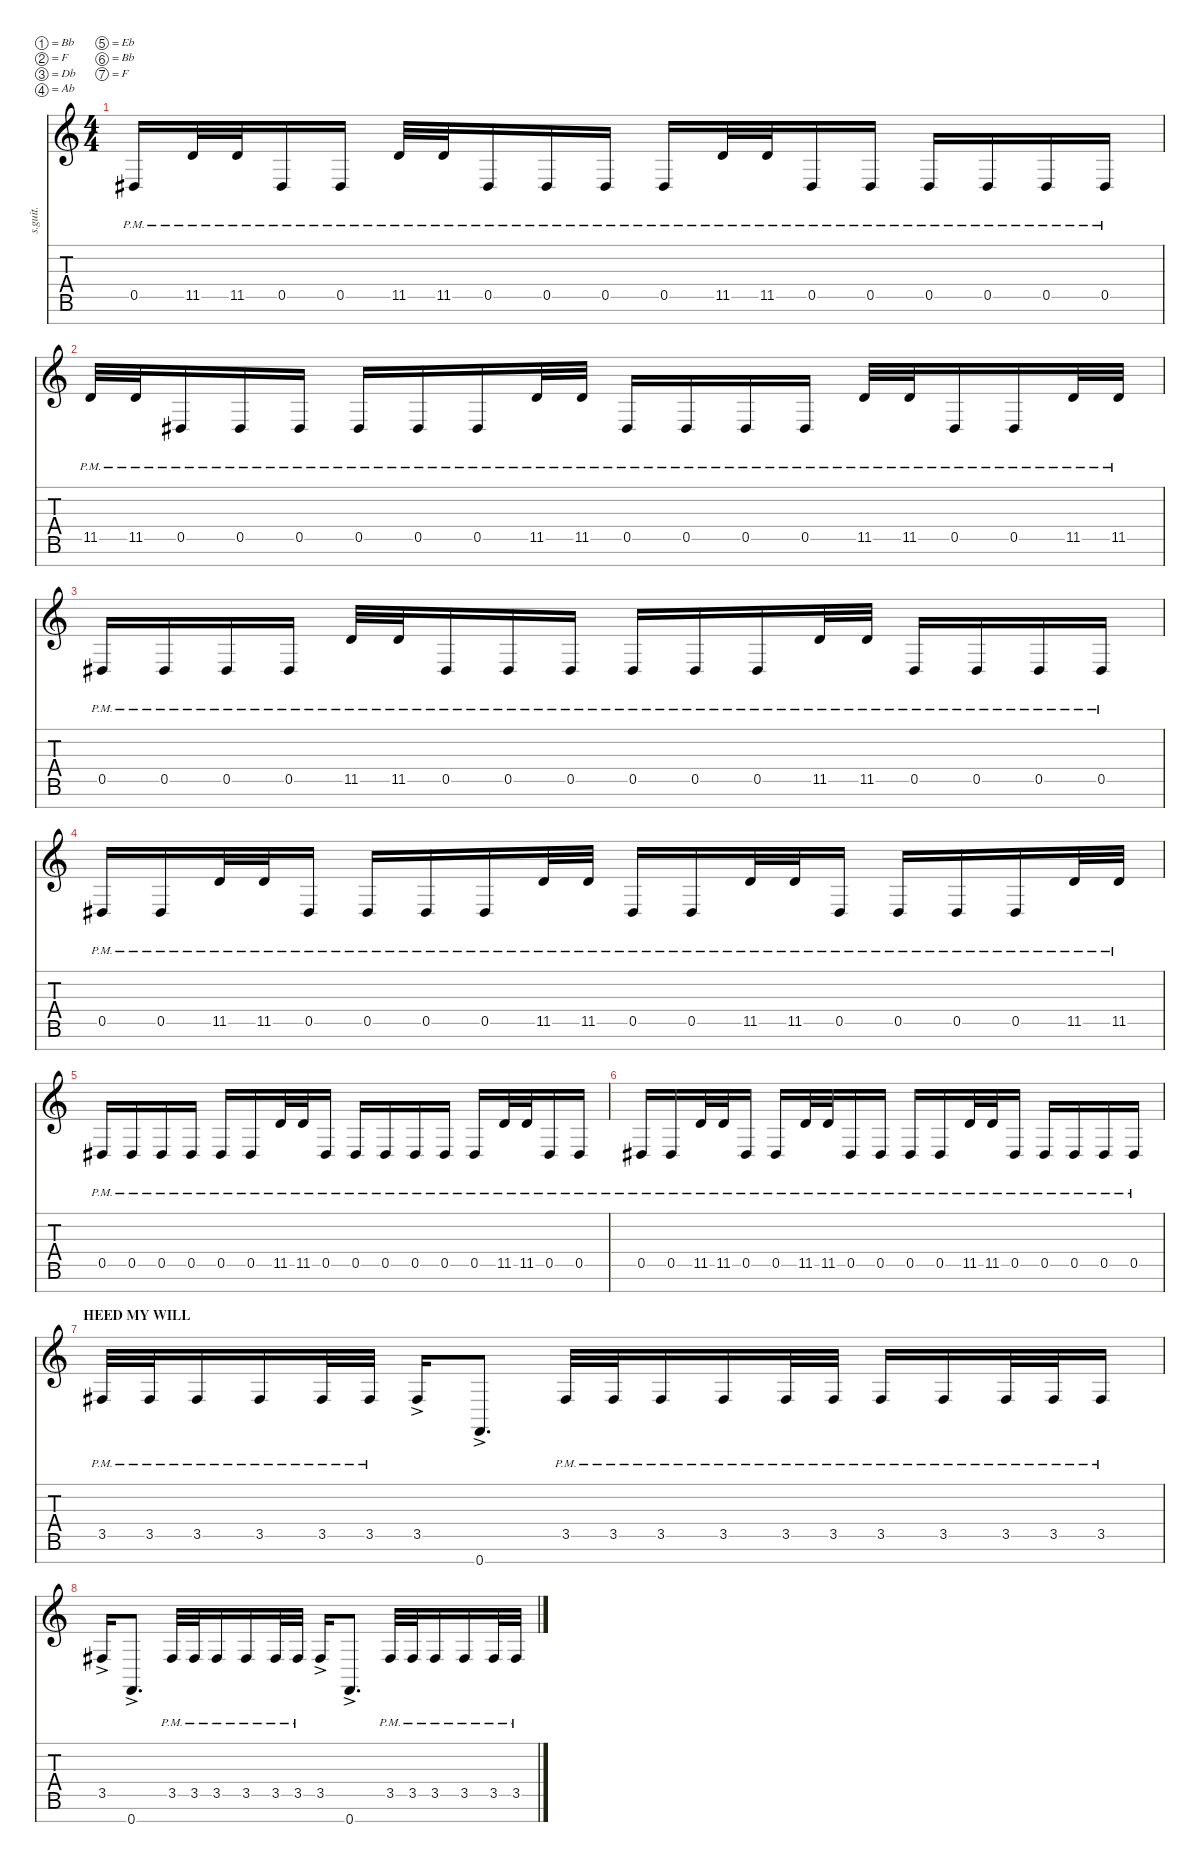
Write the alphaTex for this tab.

\defaultSystemsLayout 4
\hideDynamics
\bracketExtendMode nobrackets
\track ("Fredrik Thordendal (Guitar 1)" "s.guit.") {instrument distortionguitar}
\staff {score tabs}
\tuning (Bb3 F3 Db3 Ab2 Eb2 Bb1 F1)
\ts (4 4)
\tempo (115 hide)
\clef g2
\ks c
0.5{pm acc #}.16{lyrics (0 "") lyrics (1 "") lyrics (2 "") lyrics (3 "") lyrics (4 "") dy f} 11.5{pm}.32{lyrics (0 "") lyrics (1 "") lyrics (2 "") lyrics (3 "") lyrics (4 "")} 11.5{pm}.32{lyrics (0 "") lyrics (1 "") lyrics (2 "") lyrics (3 "") lyrics (4 "")} 0.5{pm acc #}.16{lyrics (0 "") lyrics (1 "") lyrics (2 "") lyrics (3 "") lyrics (4 "")} 0.5{pm acc #}.16{lyrics (0 "") lyrics (1 "") lyrics (2 "") lyrics (3 "") lyrics (4 "")} 11.5{pm}.32{lyrics (0 "") lyrics (1 "") lyrics (2 "") lyrics (3 "") lyrics (4 "")} 11.5{pm}.32{lyrics (0 "") lyrics (1 "") lyrics (2 "") lyrics (3 "") lyrics (4 "")} 0.5{pm acc #}.16{lyrics (0 "") lyrics (1 "") lyrics (2 "") lyrics (3 "") lyrics (4 "")} 0.5{pm acc #}.16{lyrics (0 "") lyrics (1 "") lyrics (2 "") lyrics (3 "") lyrics (4 "")} 0.5{pm acc #}.16{lyrics (0 "") lyrics (1 "") lyrics (2 "") lyrics (3 "") lyrics (4 "")} 0.5{pm acc #}.16{lyrics (0 "") lyrics (1 "") lyrics (2 "") lyrics (3 "") lyrics (4 "")} 11.5{pm}.32{lyrics (0 "") lyrics (1 "") lyrics (2 "") lyrics (3 "") lyrics (4 "")} 11.5{pm}.32{lyrics (0 "") lyrics (1 "") lyrics (2 "") lyrics (3 "") lyrics (4 "")} 0.5{pm acc #}.16{lyrics (0 "") lyrics (1 "") lyrics (2 "") lyrics (3 "") lyrics (4 "")} 0.5{pm acc #}.16{lyrics (0 "") lyrics (1 "") lyrics (2 "") lyrics (3 "") lyrics (4 "")} 0.5{pm acc #}.16{lyrics (0 "") lyrics (1 "") lyrics (2 "") lyrics (3 "") lyrics (4 "")} 0.5{pm acc #}.16{lyrics (0 "") lyrics (1 "") lyrics (2 "") lyrics (3 "") lyrics (4 "")} 0.5{pm acc #}.16{lyrics (0 "") lyrics (1 "") lyrics (2 "") lyrics (3 "") lyrics (4 "")} 0.5{pm acc #}.16{lyrics (0 "") lyrics (1 "") lyrics (2 "") lyrics (3 "") lyrics (4 "")} |
11.5{pm}.32{lyrics (0 "") lyrics (1 "") lyrics (2 "") lyrics (3 "") lyrics (4 "")} 11.5{pm}.32{lyrics (0 "") lyrics (1 "") lyrics (2 "") lyrics (3 "") lyrics (4 "")} 0.5{pm acc #}.16{lyrics (0 "") lyrics (1 "") lyrics (2 "") lyrics (3 "") lyrics (4 "")} 0.5{pm acc #}.16{lyrics (0 "") lyrics (1 "") lyrics (2 "") lyrics (3 "") lyrics (4 "")} 0.5{pm acc #}.16{lyrics (0 "") lyrics (1 "") lyrics (2 "") lyrics (3 "") lyrics (4 "")} 0.5{pm acc #}.16{lyrics (0 "") lyrics (1 "") lyrics (2 "") lyrics (3 "") lyrics (4 "")} 0.5{pm acc #}.16{lyrics (0 "") lyrics (1 "") lyrics (2 "") lyrics (3 "") lyrics (4 "")} 0.5{pm acc #}.16{lyrics (0 "") lyrics (1 "") lyrics (2 "") lyrics (3 "") lyrics (4 "")} 11.5{pm}.32{lyrics (0 "") lyrics (1 "") lyrics (2 "") lyrics (3 "") lyrics (4 "")} 11.5{pm}.32{lyrics (0 "") lyrics (1 "") lyrics (2 "") lyrics (3 "") lyrics (4 "")} 0.5{pm acc #}.16{lyrics (0 "") lyrics (1 "") lyrics (2 "") lyrics (3 "") lyrics (4 "")} 0.5{pm acc #}.16{lyrics (0 "") lyrics (1 "") lyrics (2 "") lyrics (3 "") lyrics (4 "")} 0.5{pm acc #}.16{lyrics (0 "") lyrics (1 "") lyrics (2 "") lyrics (3 "") lyrics (4 "")} 0.5{pm acc #}.16{lyrics (0 "") lyrics (1 "") lyrics (2 "") lyrics (3 "") lyrics (4 "")} 11.5{pm}.32{lyrics (0 "") lyrics (1 "") lyrics (2 "") lyrics (3 "") lyrics (4 "")} 11.5{pm}.32{lyrics (0 "") lyrics (1 "") lyrics (2 "") lyrics (3 "") lyrics (4 "")} 0.5{pm acc #}.16{lyrics (0 "") lyrics (1 "") lyrics (2 "") lyrics (3 "") lyrics (4 "")} 0.5{pm acc #}.16{lyrics (0 "") lyrics (1 "") lyrics (2 "") lyrics (3 "") lyrics (4 "")} 11.5{pm}.32{lyrics (0 "") lyrics (1 "") lyrics (2 "") lyrics (3 "") lyrics (4 "")} 11.5{pm}.32{lyrics (0 "") lyrics (1 "") lyrics (2 "") lyrics (3 "") lyrics (4 "")} |
0.5{pm acc #}.16{lyrics (0 "") lyrics (1 "") lyrics (2 "") lyrics (3 "") lyrics (4 "")} 0.5{pm acc #}.16{lyrics (0 "") lyrics (1 "") lyrics (2 "") lyrics (3 "") lyrics (4 "")} 0.5{pm acc #}.16{lyrics (0 "") lyrics (1 "") lyrics (2 "") lyrics (3 "") lyrics (4 "")} 0.5{pm acc #}.16{lyrics (0 "") lyrics (1 "") lyrics (2 "") lyrics (3 "") lyrics (4 "")} 11.5{pm}.32{lyrics (0 "") lyrics (1 "") lyrics (2 "") lyrics (3 "") lyrics (4 "")} 11.5{pm}.32{lyrics (0 "") lyrics (1 "") lyrics (2 "") lyrics (3 "") lyrics (4 "")} 0.5{pm acc #}.16{lyrics (0 "") lyrics (1 "") lyrics (2 "") lyrics (3 "") lyrics (4 "")} 0.5{pm acc #}.16{lyrics (0 "") lyrics (1 "") lyrics (2 "") lyrics (3 "") lyrics (4 "")} 0.5{pm acc #}.16{lyrics (0 "") lyrics (1 "") lyrics (2 "") lyrics (3 "") lyrics (4 "")} 0.5{pm acc #}.16{lyrics (0 "") lyrics (1 "") lyrics (2 "") lyrics (3 "") lyrics (4 "")} 0.5{pm acc #}.16{lyrics (0 "") lyrics (1 "") lyrics (2 "") lyrics (3 "") lyrics (4 "")} 0.5{pm acc #}.16{lyrics (0 "") lyrics (1 "") lyrics (2 "") lyrics (3 "") lyrics (4 "")} 11.5{pm}.32{lyrics (0 "") lyrics (1 "") lyrics (2 "") lyrics (3 "") lyrics (4 "")} 11.5{pm}.32{lyrics (0 "") lyrics (1 "") lyrics (2 "") lyrics (3 "") lyrics (4 "")} 0.5{pm acc #}.16{lyrics (0 "") lyrics (1 "") lyrics (2 "") lyrics (3 "") lyrics (4 "")} 0.5{pm acc #}.16{lyrics (0 "") lyrics (1 "") lyrics (2 "") lyrics (3 "") lyrics (4 "")} 0.5{pm acc #}.16{lyrics (0 "") lyrics (1 "") lyrics (2 "") lyrics (3 "") lyrics (4 "")} 0.5{pm acc #}.16{lyrics (0 "") lyrics (1 "") lyrics (2 "") lyrics (3 "") lyrics (4 "")} |
0.5{pm acc #}.16{lyrics (0 "") lyrics (1 "") lyrics (2 "") lyrics (3 "") lyrics (4 "")} 0.5{pm acc #}.16{lyrics (0 "") lyrics (1 "") lyrics (2 "") lyrics (3 "") lyrics (4 "")} 11.5{pm}.32{lyrics (0 "") lyrics (1 "") lyrics (2 "") lyrics (3 "") lyrics (4 "")} 11.5{pm}.32{lyrics (0 "") lyrics (1 "") lyrics (2 "") lyrics (3 "") lyrics (4 "")} 0.5{pm acc #}.16{lyrics (0 "") lyrics (1 "") lyrics (2 "") lyrics (3 "") lyrics (4 "")} 0.5{pm acc #}.16{lyrics (0 "") lyrics (1 "") lyrics (2 "") lyrics (3 "") lyrics (4 "")} 0.5{pm acc #}.16{lyrics (0 "") lyrics (1 "") lyrics (2 "") lyrics (3 "") lyrics (4 "")} 0.5{pm acc #}.16{lyrics (0 "") lyrics (1 "") lyrics (2 "") lyrics (3 "") lyrics (4 "")} 11.5{pm}.32{lyrics (0 "") lyrics (1 "") lyrics (2 "") lyrics (3 "") lyrics (4 "")} 11.5{pm}.32{lyrics (0 "") lyrics (1 "") lyrics (2 "") lyrics (3 "") lyrics (4 "")} 0.5{pm acc #}.16{lyrics (0 "") lyrics (1 "") lyrics (2 "") lyrics (3 "") lyrics (4 "")} 0.5{pm acc #}.16{lyrics (0 "") lyrics (1 "") lyrics (2 "") lyrics (3 "") lyrics (4 "")} 11.5{pm}.32{lyrics (0 "") lyrics (1 "") lyrics (2 "") lyrics (3 "") lyrics (4 "")} 11.5{pm}.32{lyrics (0 "") lyrics (1 "") lyrics (2 "") lyrics (3 "") lyrics (4 "")} 0.5{pm acc #}.16{lyrics (0 "") lyrics (1 "") lyrics (2 "") lyrics (3 "") lyrics (4 "")} 0.5{pm acc #}.16{lyrics (0 "") lyrics (1 "") lyrics (2 "") lyrics (3 "") lyrics (4 "")} 0.5{pm acc #}.16{lyrics (0 "") lyrics (1 "") lyrics (2 "") lyrics (3 "") lyrics (4 "")} 0.5{pm acc #}.16{lyrics (0 "") lyrics (1 "") lyrics (2 "") lyrics (3 "") lyrics (4 "")} 11.5{pm}.32{lyrics (0 "") lyrics (1 "") lyrics (2 "") lyrics (3 "") lyrics (4 "")} 11.5{pm}.32{lyrics (0 "") lyrics (1 "") lyrics (2 "") lyrics (3 "") lyrics (4 "")} |
0.5{pm acc #}.16{lyrics (0 "") lyrics (1 "") lyrics (2 "") lyrics (3 "") lyrics (4 "")} 0.5{pm acc #}.16{lyrics (0 "") lyrics (1 "") lyrics (2 "") lyrics (3 "") lyrics (4 "")} 0.5{pm acc #}.16{lyrics (0 "") lyrics (1 "") lyrics (2 "") lyrics (3 "") lyrics (4 "")} 0.5{pm acc #}.16{lyrics (0 "") lyrics (1 "") lyrics (2 "") lyrics (3 "") lyrics (4 "")} 0.5{pm acc #}.16{lyrics (0 "") lyrics (1 "") lyrics (2 "") lyrics (3 "") lyrics (4 "")} 0.5{pm acc #}.16{lyrics (0 "") lyrics (1 "") lyrics (2 "") lyrics (3 "") lyrics (4 "")} 11.5{pm}.32{lyrics (0 "") lyrics (1 "") lyrics (2 "") lyrics (3 "") lyrics (4 "")} 11.5{pm}.32{lyrics (0 "") lyrics (1 "") lyrics (2 "") lyrics (3 "") lyrics (4 "")} 0.5{pm acc #}.16{lyrics (0 "") lyrics (1 "") lyrics (2 "") lyrics (3 "") lyrics (4 "")} 0.5{pm acc #}.16{lyrics (0 "") lyrics (1 "") lyrics (2 "") lyrics (3 "") lyrics (4 "")} 0.5{pm acc #}.16{lyrics (0 "") lyrics (1 "") lyrics (2 "") lyrics (3 "") lyrics (4 "")} 0.5{pm acc #}.16{lyrics (0 "") lyrics (1 "") lyrics (2 "") lyrics (3 "") lyrics (4 "")} 0.5{pm acc #}.16{lyrics (0 "") lyrics (1 "") lyrics (2 "") lyrics (3 "") lyrics (4 "")} 0.5{pm acc #}.16{lyrics (0 "") lyrics (1 "") lyrics (2 "") lyrics (3 "") lyrics (4 "")} 11.5{pm}.32{lyrics (0 "") lyrics (1 "") lyrics (2 "") lyrics (3 "") lyrics (4 "")} 11.5{pm}.32{lyrics (0 "") lyrics (1 "") lyrics (2 "") lyrics (3 "") lyrics (4 "")} 0.5{pm acc #}.16{lyrics (0 "") lyrics (1 "") lyrics (2 "") lyrics (3 "") lyrics (4 "")} 0.5{pm acc #}.16{lyrics (0 "") lyrics (1 "") lyrics (2 "") lyrics (3 "") lyrics (4 "")} |
0.5{pm acc #}.16{lyrics (0 "") lyrics (1 "") lyrics (2 "") lyrics (3 "") lyrics (4 "")} 0.5{pm acc #}.16{lyrics (0 "") lyrics (1 "") lyrics (2 "") lyrics (3 "") lyrics (4 "")} 11.5{pm}.32{lyrics (0 "") lyrics (1 "") lyrics (2 "") lyrics (3 "") lyrics (4 "")} 11.5{pm}.32{lyrics (0 "") lyrics (1 "") lyrics (2 "") lyrics (3 "") lyrics (4 "")} 0.5{pm acc #}.16{lyrics (0 "") lyrics (1 "") lyrics (2 "") lyrics (3 "") lyrics (4 "")} 0.5{pm acc #}.16{lyrics (0 "") lyrics (1 "") lyrics (2 "") lyrics (3 "") lyrics (4 "")} 11.5{pm}.32{lyrics (0 "") lyrics (1 "") lyrics (2 "") lyrics (3 "") lyrics (4 "")} 11.5{pm}.32{lyrics (0 "") lyrics (1 "") lyrics (2 "") lyrics (3 "") lyrics (4 "")} 0.5{pm acc #}.16{lyrics (0 "") lyrics (1 "") lyrics (2 "") lyrics (3 "") lyrics (4 "")} 0.5{pm acc #}.16{lyrics (0 "") lyrics (1 "") lyrics (2 "") lyrics (3 "") lyrics (4 "")} 0.5{pm acc #}.16{lyrics (0 "") lyrics (1 "") lyrics (2 "") lyrics (3 "") lyrics (4 "")} 0.5{pm acc #}.16{lyrics (0 "") lyrics (1 "") lyrics (2 "") lyrics (3 "") lyrics (4 "")} 11.5{pm}.32{lyrics (0 "") lyrics (1 "") lyrics (2 "") lyrics (3 "") lyrics (4 "")} 11.5{pm}.32{lyrics (0 "") lyrics (1 "") lyrics (2 "") lyrics (3 "") lyrics (4 "")} 0.5{pm acc #}.16{lyrics (0 "") lyrics (1 "") lyrics (2 "") lyrics (3 "") lyrics (4 "")} 0.5{pm acc #}.16{lyrics (0 "") lyrics (1 "") lyrics (2 "") lyrics (3 "") lyrics (4 "")} 0.5{pm acc #}.16{lyrics (0 "") lyrics (1 "") lyrics (2 "") lyrics (3 "") lyrics (4 "")} 0.5{pm acc #}.16{lyrics (0 "") lyrics (1 "") lyrics (2 "") lyrics (3 "") lyrics (4 "")} 0.5{pm acc #}.16{lyrics (0 "") lyrics (1 "") lyrics (2 "") lyrics (3 "") lyrics (4 "")} |
\section ("" "HEED MY WILL")
3.5{pm acc #}.32{lyrics (0 "") lyrics (1 "") lyrics (2 "") lyrics (3 "") lyrics (4 "")} 3.5{pm acc #}.32{lyrics (0 "") lyrics (1 "") lyrics (2 "") lyrics (3 "") lyrics (4 "")} 3.5{pm acc #}.16{lyrics (0 "") lyrics (1 "") lyrics (2 "") lyrics (3 "") lyrics (4 "")} 3.5{pm acc #}.16{lyrics (0 "") lyrics (1 "") lyrics (2 "") lyrics (3 "") lyrics (4 "")} 3.5{pm acc #}.32{lyrics (0 "") lyrics (1 "") lyrics (2 "") lyrics (3 "") lyrics (4 "")} 3.5{pm acc #}.32{lyrics (0 "") lyrics (1 "") lyrics (2 "") lyrics (3 "") lyrics (4 "")} 3.5{ac acc #}.16{lyrics (0 "") lyrics (1 "") lyrics (2 "") lyrics (3 "") lyrics (4 "") dy pp} 0.7{ac}.8{d lyrics (0 "") lyrics (1 "") lyrics (2 "") lyrics (3 "") lyrics (4 "")} 3.5{pm acc #}.32{lyrics (0 "") lyrics (1 "") lyrics (2 "") lyrics (3 "") lyrics (4 "") dy f} 3.5{pm acc #}.32{lyrics (0 "") lyrics (1 "") lyrics (2 "") lyrics (3 "") lyrics (4 "")} 3.5{pm acc #}.16{lyrics (0 "") lyrics (1 "") lyrics (2 "") lyrics (3 "") lyrics (4 "")} 3.5{pm acc #}.16{lyrics (0 "") lyrics (1 "") lyrics (2 "") lyrics (3 "") lyrics (4 "")} 3.5{pm acc #}.32{lyrics (0 "") lyrics (1 "") lyrics (2 "") lyrics (3 "") lyrics (4 "")} 3.5{pm acc #}.32{lyrics (0 "") lyrics (1 "") lyrics (2 "") lyrics (3 "") lyrics (4 "")} 3.5{pm acc #}.16{lyrics (0 "") lyrics (1 "") lyrics (2 "") lyrics (3 "") lyrics (4 "")} 3.5{pm acc #}.16{lyrics (0 "") lyrics (1 "") lyrics (2 "") lyrics (3 "") lyrics (4 "")} 3.5{pm acc #}.32{lyrics (0 "") lyrics (1 "") lyrics (2 "") lyrics (3 "") lyrics (4 "")} 3.5{pm acc #}.32{lyrics (0 "") lyrics (1 "") lyrics (2 "") lyrics (3 "") lyrics (4 "")} 3.5{pm acc #}.16{lyrics (0 "") lyrics (1 "") lyrics (2 "") lyrics (3 "") lyrics (4 "")} |
3.5{ac acc #}.16{lyrics (0 "") lyrics (1 "") lyrics (2 "") lyrics (3 "") lyrics (4 "") dy pp} 0.7{ac}.8{d lyrics (0 "") lyrics (1 "") lyrics (2 "") lyrics (3 "") lyrics (4 "")} 3.5{pm acc #}.32{lyrics (0 "") lyrics (1 "") lyrics (2 "") lyrics (3 "") lyrics (4 "") dy f} 3.5{pm acc #}.32{lyrics (0 "") lyrics (1 "") lyrics (2 "") lyrics (3 "") lyrics (4 "")} 3.5{pm acc #}.16{lyrics (0 "") lyrics (1 "") lyrics (2 "") lyrics (3 "") lyrics (4 "")} 3.5{pm acc #}.16{lyrics (0 "") lyrics (1 "") lyrics (2 "") lyrics (3 "") lyrics (4 "")} 3.5{pm acc #}.32{lyrics (0 "") lyrics (1 "") lyrics (2 "") lyrics (3 "") lyrics (4 "")} 3.5{pm acc #}.32{lyrics (0 "") lyrics (1 "") lyrics (2 "") lyrics (3 "") lyrics (4 "")} 3.5{ac acc #}.16{lyrics (0 "") lyrics (1 "") lyrics (2 "") lyrics (3 "") lyrics (4 "") dy pp} 0.7{ac}.8{d lyrics (0 "") lyrics (1 "") lyrics (2 "") lyrics (3 "") lyrics (4 "")} 3.5{pm acc #}.32{lyrics (0 "") lyrics (1 "") lyrics (2 "") lyrics (3 "") lyrics (4 "") dy f} 3.5{pm acc #}.32{lyrics (0 "") lyrics (1 "") lyrics (2 "") lyrics (3 "") lyrics (4 "")} 3.5{pm acc #}.16{lyrics (0 "") lyrics (1 "") lyrics (2 "") lyrics (3 "") lyrics (4 "")} 3.5{pm acc #}.16{lyrics (0 "") lyrics (1 "") lyrics (2 "") lyrics (3 "") lyrics (4 "")} 3.5{pm acc #}.32{lyrics (0 "") lyrics (1 "") lyrics (2 "") lyrics (3 "") lyrics (4 "")} 3.5{pm acc #}.32{lyrics (0 "") lyrics (1 "") lyrics (2 "") lyrics (3 "") lyrics (4 "")}
